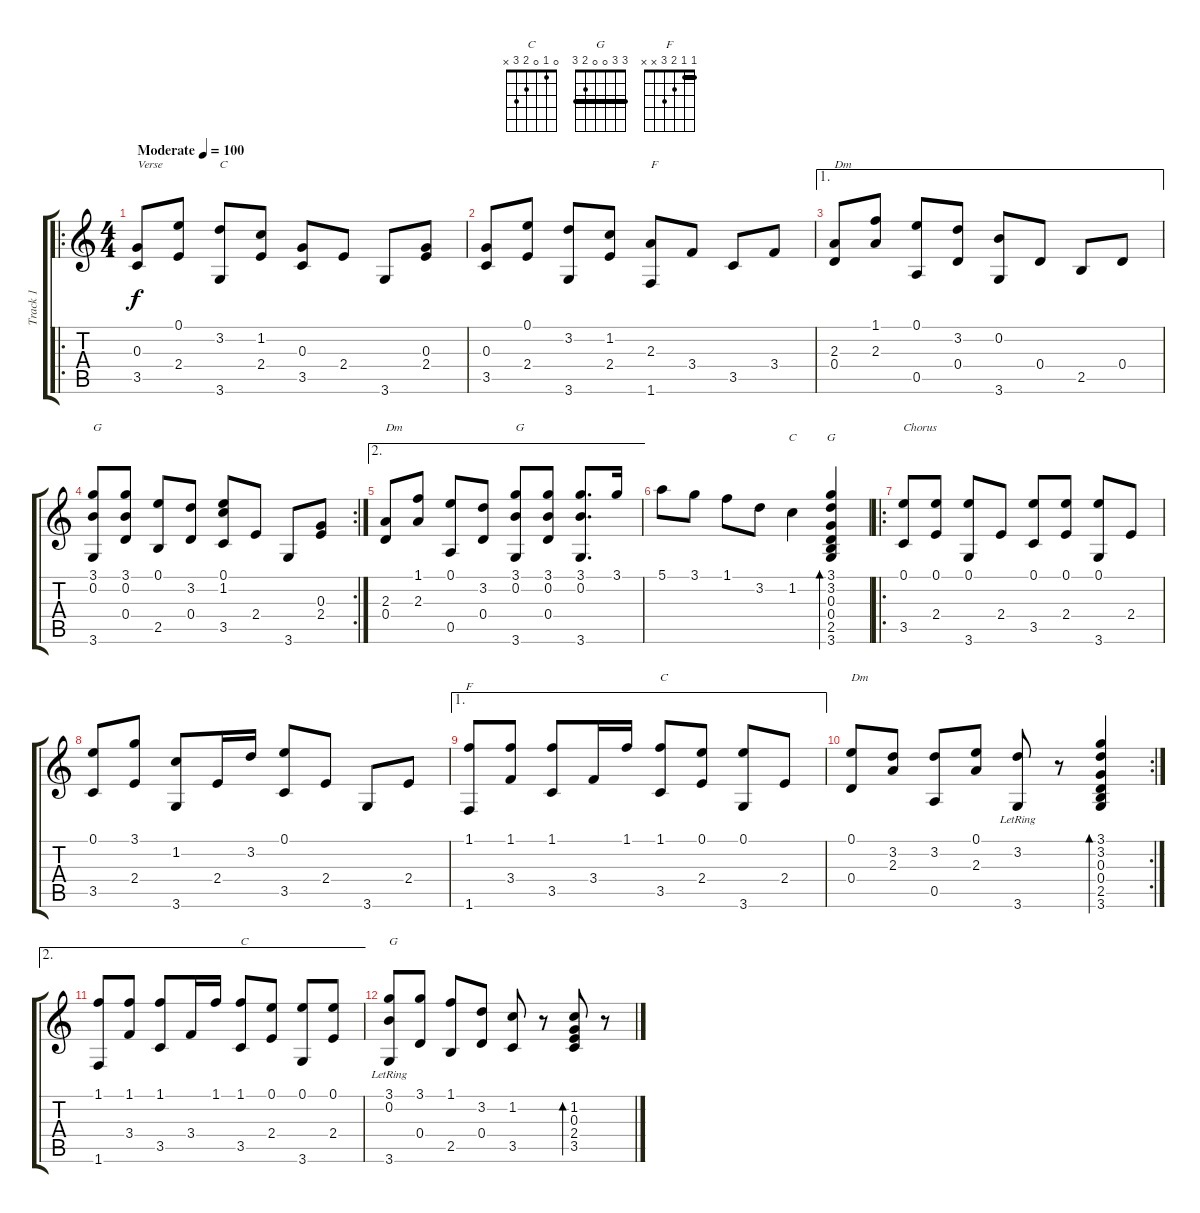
\track ("Track 1" "Track 1") {instrument acousticguitarsteel}
\staff {score tabs}
\tuning (E4 B3 G3 D3 A2 E2) {hide}
\chord ("C" 0 1 0 2 3 x)
\chord ("G" 3 3 0 0 2 3) {barre 3}
\chord ("F" 1 1 2 3 x x) {barre 1}
\ro
\ts (4 4)
\tempo (100 "Moderate")
\clef g2
\ks c
(0.3 3.5).8{txt "Verse" dy f instrument acousticguitarsteel} (0.1 2.4).8 (3.2 3.6).8{txt "C"} (1.2 2.4).8 (0.3 3.5).8 2.4.8 3.6.8 (0.3 2.4).8 |
(0.3 3.5).8 (0.1 2.4).8 (3.2 3.6).8 (1.2 2.4).8 (2.3 1.6).8{txt "F"} 3.4.8 3.5.8 3.4.8 |
\ae 1
(2.3 0.4).8{txt "Dm"} (1.1 2.3).8 (0.1 0.5).8 (3.2 0.4).8 (0.2 3.6).8 0.4.8 2.5.8 0.4.8 |
\rc 2
(3.1 0.2 3.6).8{txt "G"} (3.1 0.2 0.4).8 (0.1 2.5).8 (3.2 0.4).8 (0.1 1.2 3.5).8 2.4.8 3.6.8 (0.3 2.4).8 |
\ae 2
(2.3 0.4).8{txt "Dm"} (1.1 2.3).8 (0.1 0.5).8 (3.2 0.4).8 (3.1 0.2 3.6).8{txt "G"} (3.1 0.2 0.4).8 (3.1 0.2 3.6).8{d} 3.1.16 |
5.1.8 3.1.8 1.1.8 3.2.8 1.2.4{ch "C"} (3.1 3.2 0.3 0.4 2.5 3.6).4{bd 60 ch "G"} |
\ro
(0.1 3.5).8{txt "Chorus"} (0.1 2.4).8 (0.1 3.6).8 2.4.8 (0.1 3.5).8 (0.1 2.4).8 (0.1 3.6).8 2.4.8 |
(0.1 3.5).8 (3.1 2.4).8 (1.2 3.6).8 2.4.16 3.2.16 (0.1 3.5).8 2.4.8 3.6.8 2.4.8 |
\ae 1
(1.1 1.6).8{ch "F"} (1.1 3.4).8 (1.1 3.5).8 3.4.16 1.1.16 (1.1 3.5).8{txt "C"} (0.1 2.4).8 (0.1 3.6).8 2.4.8 |
\rc 2
(0.1 0.4).8{txt "Dm"} (3.2 2.3).8 (3.2 0.5).8 (0.1 2.3).8 (3.2 3.6{lr}).8 r.8 (3.1 3.2 0.3 0.4 2.5 3.6).4{bd 60} |
\ae 2
(1.1 1.6).8 (1.1 3.4).8 (1.1 3.5).8 3.4.16 1.1.16 (1.1 3.5).8{txt "C"} (0.1 2.4).8 (0.1 3.6).8 (0.1 2.4).8 |
(3.1 0.2 3.6{lr}).8{txt "G"} (3.1 0.4).8 (1.1 2.5).8 (3.2 0.4).8 (1.2 3.5).8 r.8 (1.2 0.3 2.4 3.5).8{bd 60} r.8
